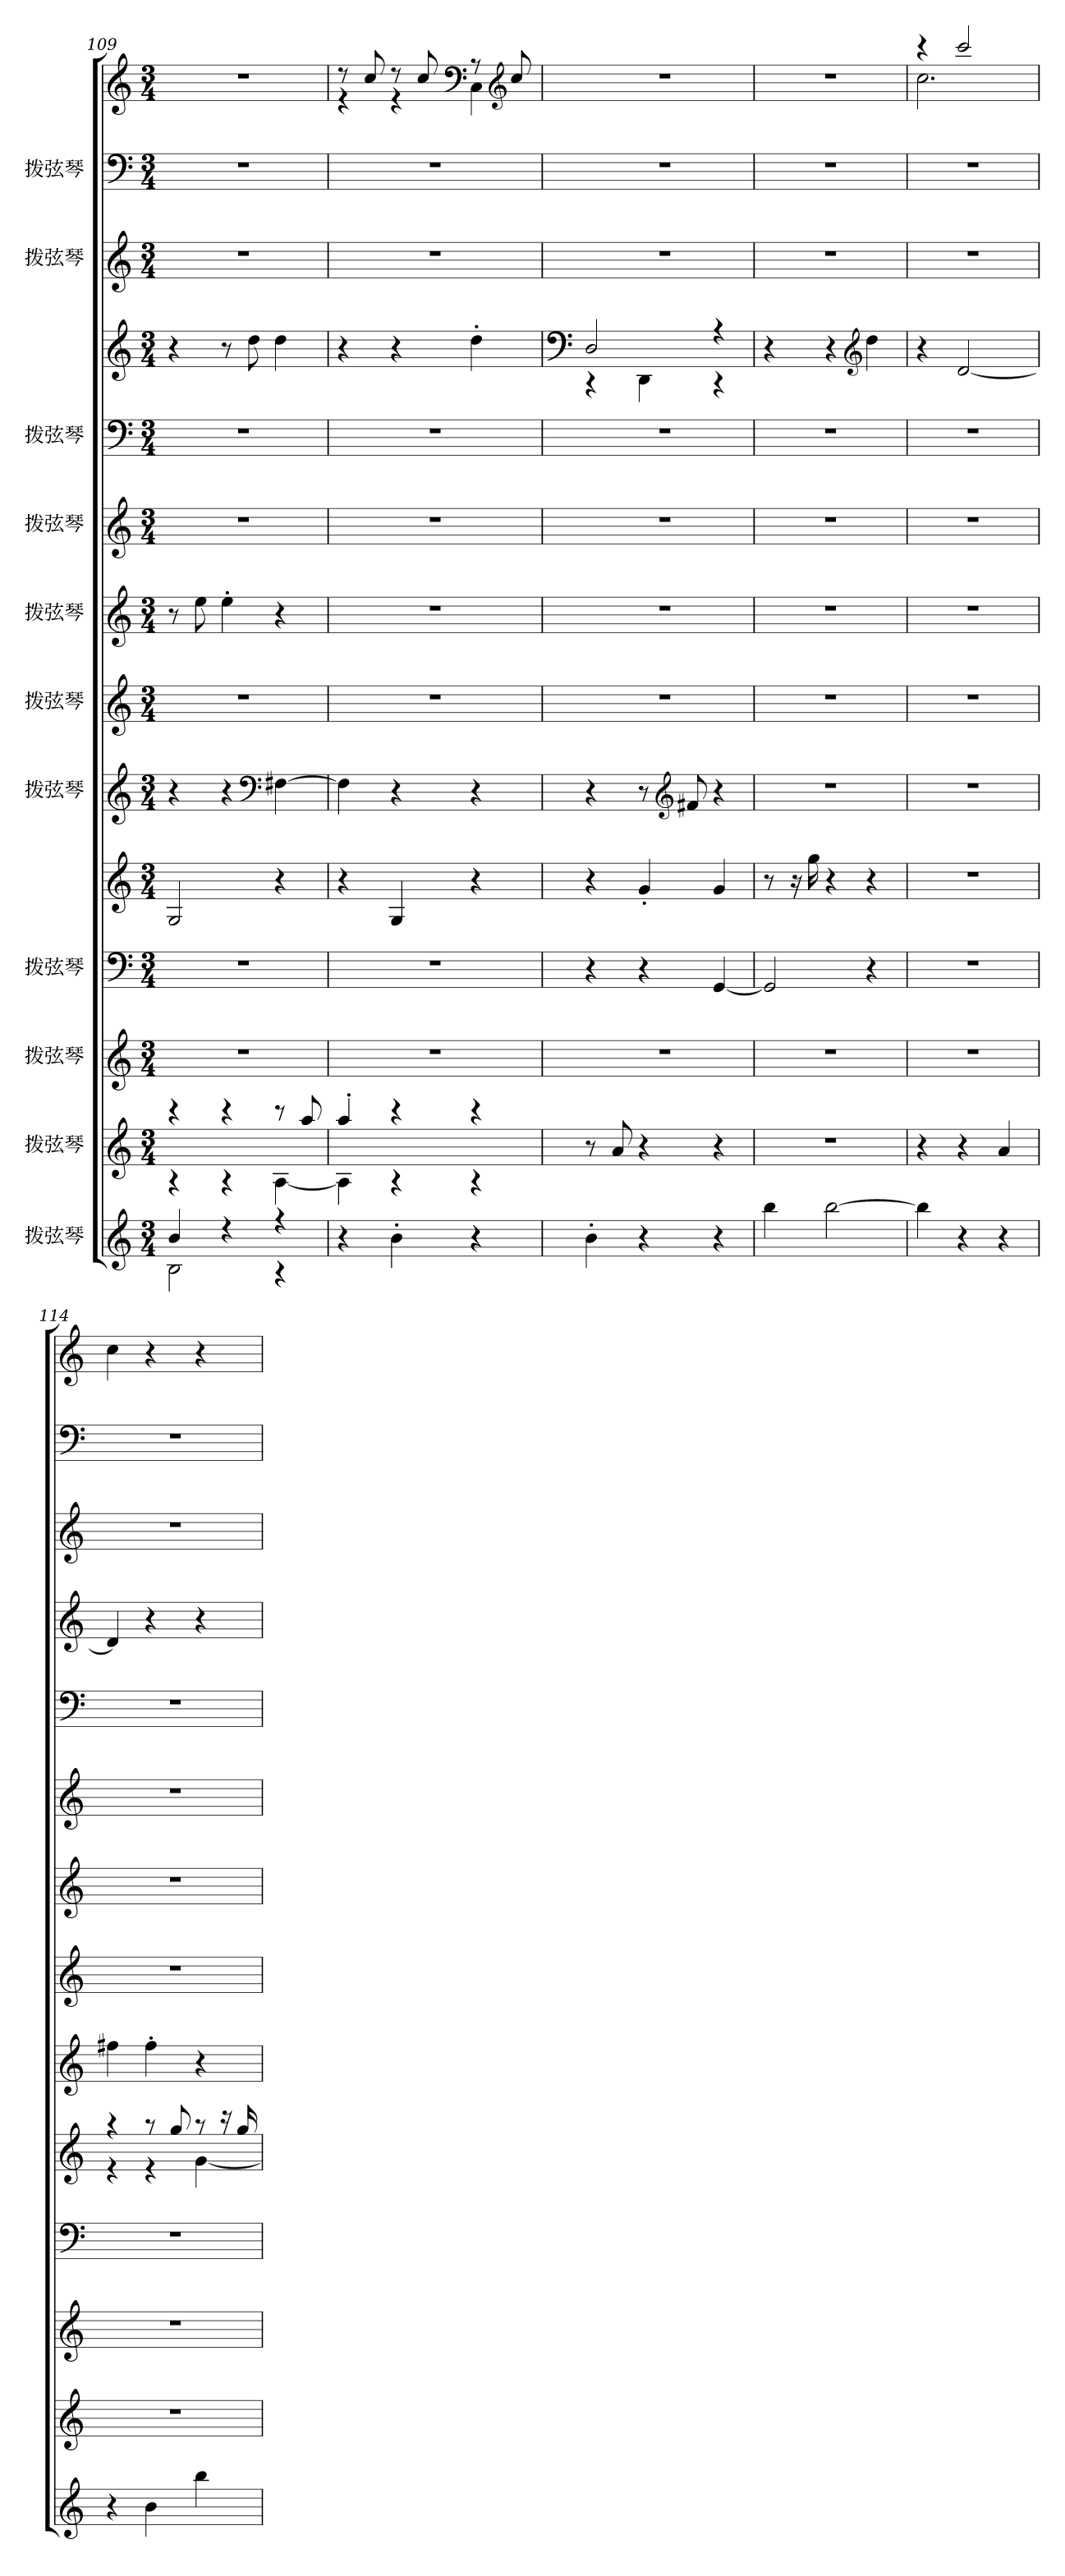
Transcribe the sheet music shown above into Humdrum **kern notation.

**kern	**kern	**kern	**kern	**kern	**kern	**kern	**kern	**kern	**kern	**kern	**kern	**kern	**kern
*part11	*part10	*part9	*part8	*part8	*part7	*part6	*part5	*part4	*part3	*part3	*part2	*part1	*part1
*staff14	*staff13	*staff12	*staff11	*staff10	*staff9	*staff8	*staff7	*staff6	*staff5	*staff4	*staff3	*staff2	*staff1
*I"拨弦琴	*I"拨弦琴	*I"拨弦琴	*I"拨弦琴	*	*I"拨弦琴	*I"拨弦琴	*I"拨弦琴	*I"拨弦琴	*I"拨弦琴	*	*I"拨弦琴	*I"拨弦琴	*
*clefG2	*clefG2	*clefG2	*clefF4	*clefG2	*clefG2	*clefG2	*clefG2	*clefG2	*clefF4	*clefG2	*clefG2	*clefF4	*clefG2
*k[]	*k[]	*k[]	*k[]	*k[]	*k[]	*k[]	*k[]	*k[]	*k[]	*k[]	*k[]	*k[]	*k[]
*M3/4	*M3/4	*M3/4	*M3/4	*M3/4	*M3/4	*M3/4	*M3/4	*M3/4	*M3/4	*M3/4	*M3/4	*M3/4	*M3/4
=109	=109	=109	=109	=109	=109	=109	=109	=109	=109	=109	=109	=109	=109
*^	*^	*	*	*	*	*	*	*	*	*	*	*	*
4b/	2B\	4r	4r	2.r	2.r	2G/	4r	2.r	8r	2.r	2.r	4r	2.r	2.r	2.r
.	.	.	.	.	.	.	.	.	8ee\	.	.	.	.	.	.
4r	.	4r	4r	.	.	.	4r	.	4ee'\	.	.	8r	.	.	.
.	.	.	.	.	.	.	.	.	.	.	.	8dd\	.	.	.
*	*	*	*	*	*	*	*clefF4	*	*	*	*	*	*	*	*
4r	4r	8r	[4A\	.	.	4r	[4F#X\	.	4r	.	.	4dd\	.	.	.
.	.	8aa/	.	.	.	.	.	.	.	.	.	.	.	.	.
*v	*v	*	*	*	*	*	*	*	*	*	*	*	*	*	*
!!LO:PB:g=z
=110	=110	=110	=110	=110	=110	=110	=110	=110	=110	=110	=110	=110	=110	=110
*	*	*	*	*	*	*	*	*	*	*	*	*	*	*^
4r	4aa'/	4A\]	2.r	2.r	4r	4F#\]	2.r	2.r	2.r	2.r	4r	2.r	2.r	8r	4r
.	.	.	.	.	.	.	.	.	.	.	.	.	.	8cc/	.
4b'\	4r	4r	.	.	4G/	4r	.	.	.	.	4r	.	.	8r	4r
.	.	.	.	.	.	.	.	.	.	.	.	.	.	8cc/	.
*	*	*	*	*	*	*	*	*	*	*	*	*	*	*clefF4	*
4r	4r	4r	.	.	4r	4r	.	.	.	.	4dd'\	.	.	8r	4C\
*	*	*	*	*	*	*	*	*	*	*	*	*	*	*clefG2	*
.	.	.	.	.	.	.	.	.	.	.	.	.	.	8cc/	.
*	*v	*v	*	*	*	*	*	*	*	*	*	*	*	*v	*v
=111	=111	=111	=111	=111	=111	=111	=111	=111	=111	=111	=111	=111	=111
*	*	*	*	*	*	*	*	*	*	*clefF4	*	*	*
*	*	*	*	*	*	*	*	*	*	*^	*	*	*
4b'\	8r	2.r	4r	4r	4r	2.r	2.r	2.r	2.r	2D/	4r	2.r	2.r	2.r
.	8a/	.	.	.	.	.	.	.	.	.	.	.	.	.
4r	4r	.	4r	4g'/	8r	.	.	.	.	.	4DD\	.	.	.
*	*	*	*	*	*clefG2	*	*	*	*	*	*	*	*	*
.	.	.	.	.	8f#X/	.	.	.	.	.	.	.	.	.
4r	4r	.	[4GG/	4g/	4r	.	.	.	.	4r	4r	.	.	.
*	*	*	*	*	*	*	*	*	*	*v	*v	*	*	*
=112	=112	=112	=112	=112	=112	=112	=112	=112	=112	=112	=112	=112	=112
4bb\	2.r	2.r	2GG/]	8r	2.r	2.r	2.r	2.r	2.r	4r	2.r	2.r	2.r
.	.	.	.	16r	.	.	.	.	.	.	.	.	.
.	.	.	.	16gg\	.	.	.	.	.	.	.	.	.
[2bb\	.	.	.	4r	.	.	.	.	.	4r	.	.	.
*	*	*	*	*	*	*	*	*	*	*clefG2	*	*	*
.	.	.	4r	4r	.	.	.	.	.	4dd\	.	.	.
=113	=113	=113	=113	=113	=113	=113	=113	=113	=113	=113	=113	=113	=113
*	*	*	*	*	*	*	*	*	*	*	*	*	*^
4bb\]	4r	2.r	2.r	2.r	2.r	2.r	2.r	2.r	2.r	4r	2.r	2.r	4r	2.cc\
4r	4r	.	.	.	.	.	.	.	.	[2d/	.	.	2ccc/	.
4r	4a/	.	.	.	.	.	.	.	.	.	.	.	.	.
*	*	*	*	*	*	*	*	*	*	*	*	*	*v	*v
=114	=114	=114	=114	=114	=114	=114	=114	=114	=114	=114	=114	=114	=114
*	*	*	*	*^	*	*	*	*	*	*	*	*	*
4r	2.r	2.r	2.r	4r	4r	4ff#X\	2.r	2.r	2.r	2.r	4d/]	2.r	2.r	4cc\
4b\	.	.	.	8r	4r	4ff#'\	.	.	.	.	4r	.	.	4r
.	.	.	.	8gg/	.	.	.	.	.	.	.	.	.	.
4bb\	.	.	.	8r	[4g\	4r	.	.	.	.	4r	.	.	4r
.	.	.	.	16r	.	.	.	.	.	.	.	.	.	.
.	.	.	.	16gg/	.	.	.	.	.	.	.	.	.	.
*	*	*	*	*v	*v	*	*	*	*	*	*	*	*	*
=	=	=	=	=	=	=	=	=	=	=	=	=	=
*-	*-	*-	*-	*-	*-	*-	*-	*-	*-	*-	*-	*-	*-
